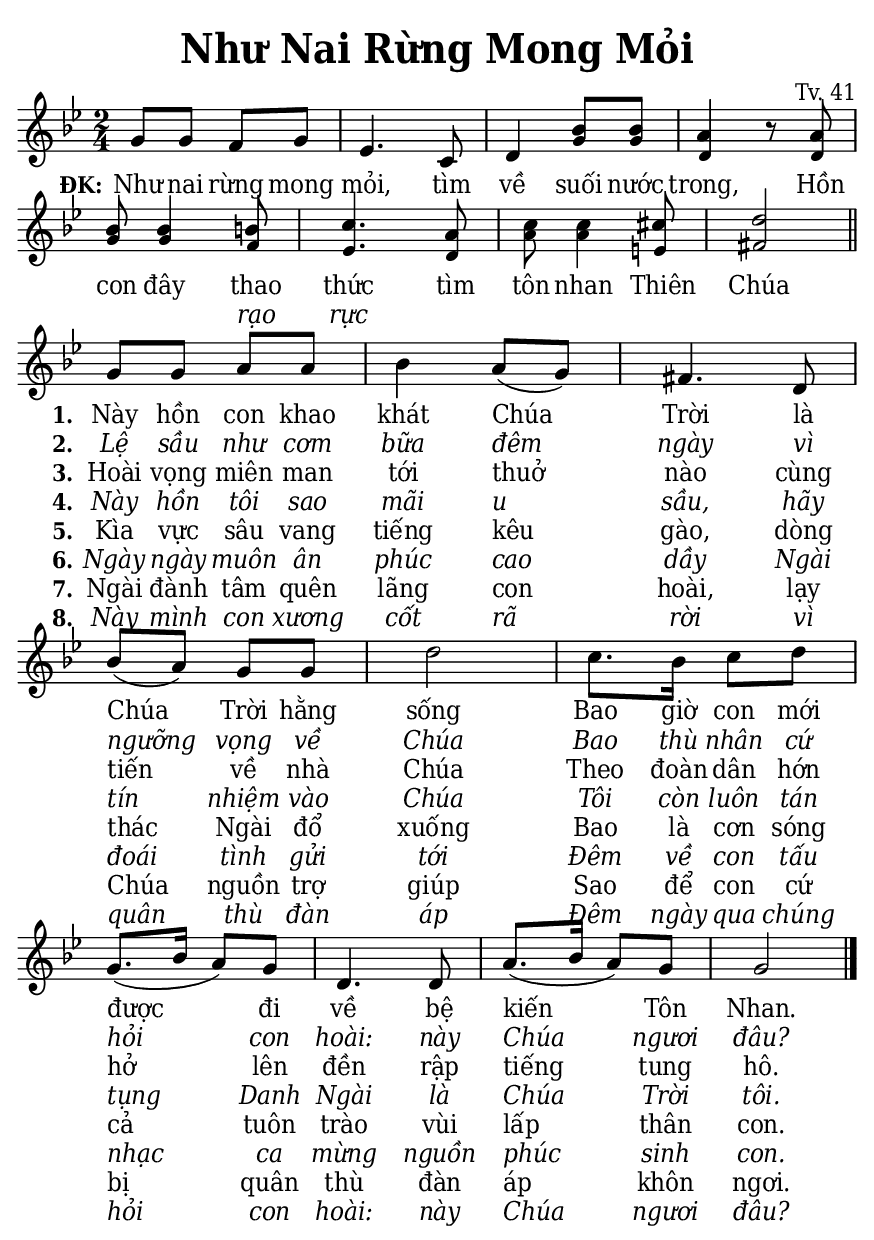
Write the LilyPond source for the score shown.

% Cài đặt chung\
\version "2.22.1"
\include "english.ly"

\header {
  title = \markup { \fontsize #1 "Như Nai Rừng Mong Mỏi" }
  composer = "Tv. 41"
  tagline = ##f
}

% Nhạc phiên khúc
nhacPhienKhucSop = \relative c'' {
  g8 g f g |
  ef4. c8 |
  d4 bf'8 bf |
  a4 r8 a |
  bf bf4 b!8 |
  c4. a8 |
  c c4 cs8 |
  d2 \bar "||" \break
  
  g,8 g a a |
  bf4 a8 (g) |
  fs4. d8 |
  bf' (a) g g |
  d'2 |
  c8. bf16 c8 d |
  g,8. (bf16 a8) g |
  d4. d8 |
  a'8. (bf16 a8) g |
  g2 \bar "|."
}

nhacPhienKhucAlto = \relative c'' {
  g8 g f g |
  ef4. c8 |
  d4 g8 g |
  d4 r8 d |
  g g4 f8 |
  ef4. d8 |
  a' a4 e!8 |
  fs2
}

% Lời phiên khúc
loiPhienKhucSop = \lyrics {
  \set stanza = "ĐK:"
  Như nai rừng mong mỏi,
  tìm về suối nước trong,
  Hồn con đây
  <<
    { thao thức }
    \new Lyrics {
	    \set associatedVoice = "beSop"
	    \override Lyrics.LyricText.font-shape = #'italic
	    rạo rực
	}
  >>
  tìm tôn nhan Thiên Chúa
  <<
    {
      \set stanza = "1."
      Này hồn con khao khát Chúa Trời
      là Chúa Trời hằng sống
      Bao giờ con mới được đi về bệ kiến Tôn Nhan.
    }
    \new Lyrics {
	    \set associatedVoice = "beSop"
	    \set stanza = "2."
      \override Lyrics.LyricText.font-shape = #'italic
	    Lệ sầu như cơm bữa đêm ngày
	    vì ngưỡng vọng về Chúa
	    Bao thù nhân cứ hỏi con hoài: này Chúa ngươi đâu?
    }
    \new Lyrics {
	    \set associatedVoice = "beSop"
	    \set stanza = "3."
	    Hoài vọng miên man tới thuở nào
	    cùng tiến về nhà Chúa
	    Theo đoàn dân hớn hở lên đền rập tiếng tung hô.
    }
    \new Lyrics {
	    \set associatedVoice = "beSop"
	    \set stanza = "4."
      \override Lyrics.LyricText.font-shape = #'italic
	    Này hồn tôi sao mãi u sầu,
	    hãy tín nhiệm vào Chúa
	    Tôi còn luôn tán tụng Danh Ngài là Chúa Trời tôi.
    }
    \new Lyrics {
	    \set associatedVoice = "beSop"
	    \set stanza = "5."
	    Kìa vực sâu vang tiếng kêu gào,
	    dòng thác Ngài đổ xuống
	    Bao là cơn sóng cả tuôn trào vùi lấp thân con.
    }
    \new Lyrics {
	    \set associatedVoice = "beSop"
	    \set stanza = "6."
      \override Lyrics.LyricText.font-shape = #'italic
	    Ngày ngày muôn ân phúc cao dầy
	    Ngài đoái tình gửi tới
	    Đêm về con tấu nhạc ca mừng nguồn phúc sinh con.
    }
    \new Lyrics {
	    \set associatedVoice = "beSop"
	    \set stanza = "7."
	    Ngài đành tâm quên lãng con hoài,
	    lạy Chúa nguồn trợ giúp
	    Sao để con cứ bị quân thù đàn áp khôn ngơi.
    }
    \new Lyrics {
	    \set associatedVoice = "beSop"
	    \set stanza = "8."
      \override Lyrics.LyricText.font-shape = #'italic
	    Này mình con xương cốt rã rời
	    vì quân thù đàn áp
	    Đêm ngày qua chúng hỏi con hoài:
	    này Chúa ngươi đâu?
    }
  >>
}

% Dàn trang
\paper {
  #(set-paper-size "a5")
  top-margin = 3\mm
  bottom-margin = 3\mm
  left-margin = 3\mm
  right-margin = 3\mm
  indent = #0
  #(define fonts
	 (make-pango-font-tree "Deja Vu Serif Condensed"
	 		       "Deja Vu Serif Condensed"
			       "Deja Vu Serif Condensed"
			       (/ 20 20)))
  print-page-number = ##f
  page-count = #1
}

TongNhip = {
  \key bf \major \time 2/4
  \set Timing.beamExceptions = #'()
  \set Timing.baseMoment = #(ly:make-moment 1/4)
}

% Đổi kích thước nốt cho bè phụ
notBePhu =
#(define-music-function (font-size music) (number? ly:music?)
   (for-some-music
     (lambda (m)
       (if (music-is-of-type? m 'rhythmic-event)
           (begin
             (set! (ly:music-property m 'tweaks)
                   (cons `(font-size . ,font-size)
                         (ly:music-property m 'tweaks)))
             #t)
           #f))
     music)
   music)

\score {
  \new ChoirStaff <<
    \new Staff \with {
        \consists "Merge_rests_engraver"
        printPartCombineTexts = ##f
      }
      <<
      \new Voice \TongNhip \partCombine 
        \nhacPhienKhucSop
        \notBePhu -1 { \nhacPhienKhucAlto }
      \new NullVoice = beSop \nhacPhienKhucSop
      \new Lyrics \lyricsto beSop \loiPhienKhucSop
      >>
  >>
  \layout {
    \override Lyrics.LyricSpace.minimum-distance = #0.45
    \override Score.BarNumber.break-visibility = ##(#f #f #f)
    \override Score.SpacingSpanner.uniform-stretching = ##t
  } 
}
